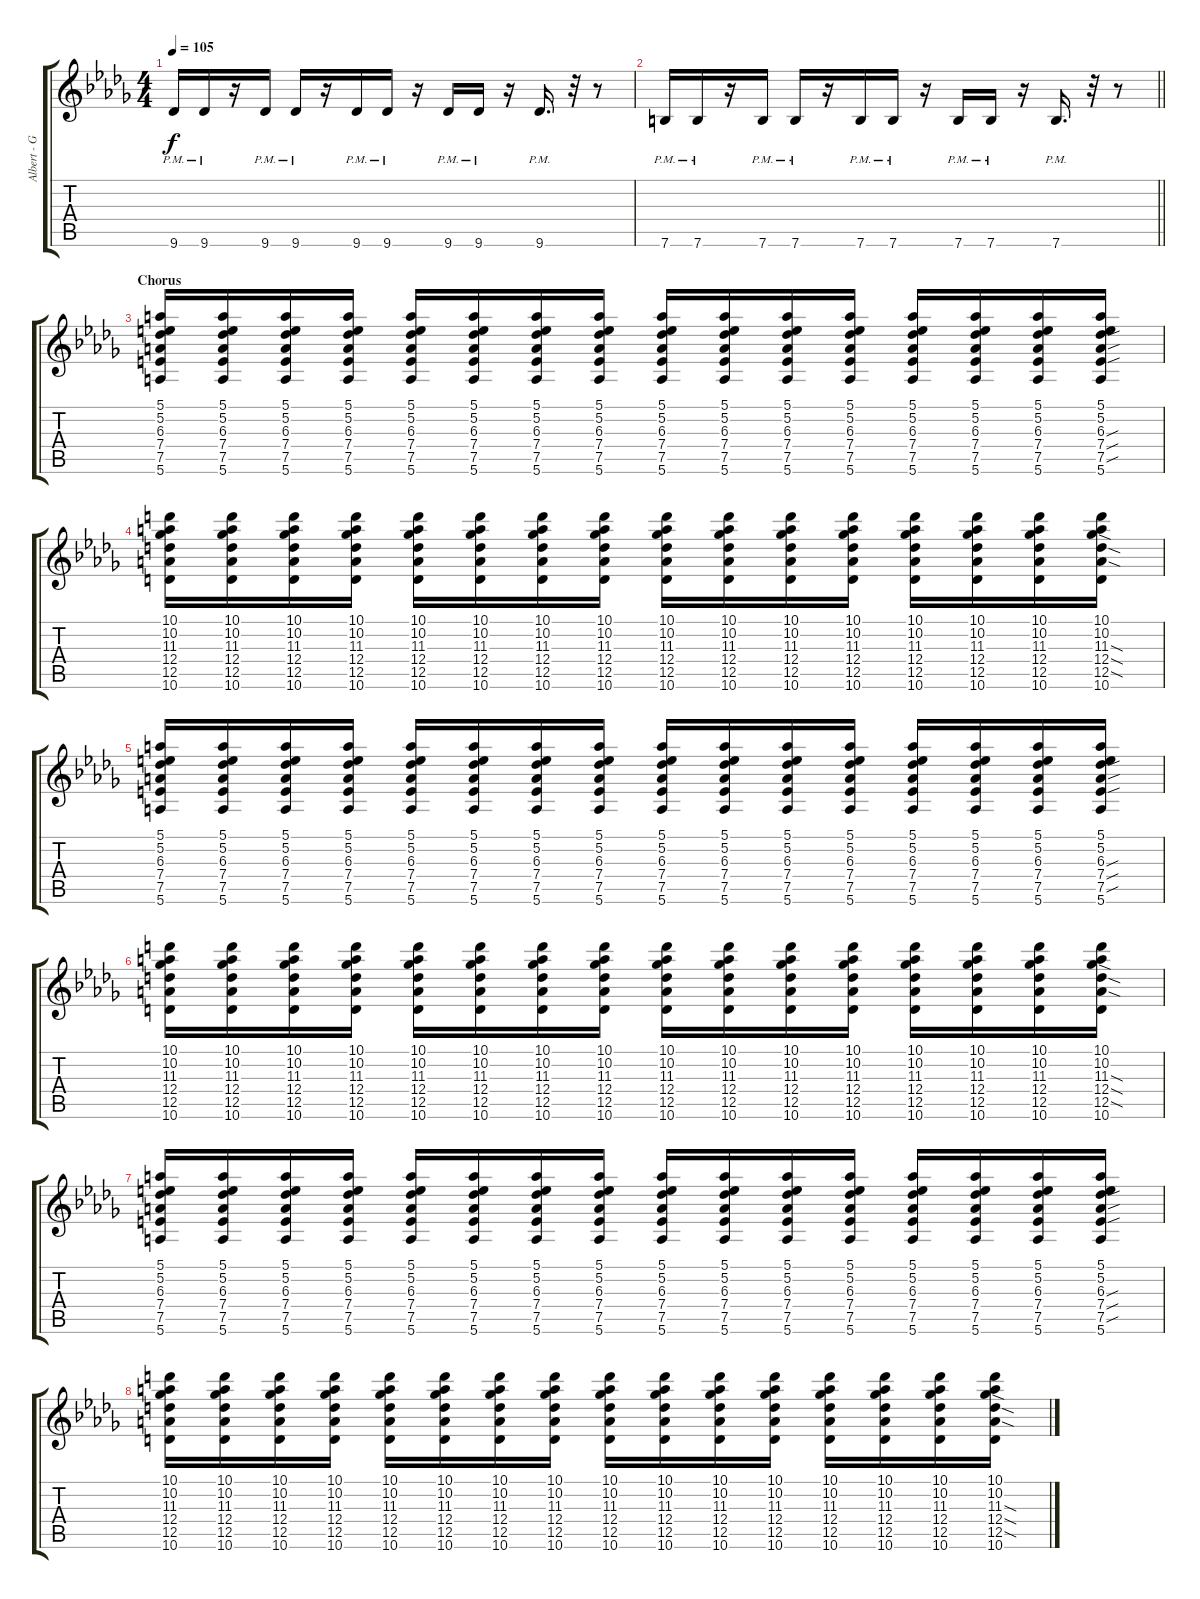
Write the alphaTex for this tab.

\track ("Albert - Guitar RSE" "Albert - G") {instrument overdrivenguitar}
\staff {score tabs}
\tuning (E4 B3 G3 D3 A2 E2) {hide}
\ts (4 4)
\tempo 105
\clef g2
\ks db
9.6{pm}.16{dy f} 9.6{pm}.16 r.16 9.6{pm}.16 9.6{pm}.16 r.16 9.6{pm}.16 9.6{pm}.16 r.16 9.6{pm}.16 9.6{pm}.16 r.16 9.6{pm}.16{d} r.32 r.8 |
\barLineRight lightlight
7.6{pm}.16 7.6{pm}.16 r.16 7.6{pm}.16 7.6{pm}.16 r.16 7.6{pm}.16 7.6{pm}.16 r.16 7.6{pm}.16 7.6{pm}.16 r.16 7.6{pm}.16{d} r.32 r.8 |
\section ("" "Chorus")
(5.1 5.2 6.3 7.4 7.5 5.6).16{instrument electricguitarjazz} (5.1 5.2 6.3 7.4 7.5 5.6).16 (5.1 5.2 6.3 7.4 7.5 5.6).16 (5.1 5.2 6.3 7.4 7.5 5.6).16 (5.1 5.2 6.3 7.4 7.5 5.6).16 (5.1 5.2 6.3 7.4 7.5 5.6).16 (5.1 5.2 6.3 7.4 7.5 5.6).16 (5.1 5.2 6.3 7.4 7.5 5.6).16 (5.1 5.2 6.3 7.4 7.5 5.6).16 (5.1 5.2 6.3 7.4 7.5 5.6).16 (5.1 5.2 6.3 7.4 7.5 5.6).16 (5.1 5.2 6.3 7.4 7.5 5.6).16 (5.1 5.2 6.3 7.4 7.5 5.6).16 (5.1 5.2 6.3 7.4 7.5 5.6).16 (5.1 5.2 6.3 7.4 7.5 5.6).16 (5.1 5.2 6.3{sou} 7.4{sou} 7.5{sou} 5.6).16 |
(10.1 10.2 11.3 12.4 12.5 10.6).16 (10.1 10.2 11.3 12.4 12.5 10.6).16 (10.1 10.2 11.3 12.4 12.5 10.6).16 (10.1 10.2 11.3 12.4 12.5 10.6).16 (10.1 10.2 11.3 12.4 12.5 10.6).16 (10.1 10.2 11.3 12.4 12.5 10.6).16 (10.1 10.2 11.3 12.4 12.5 10.6).16 (10.1 10.2 11.3 12.4 12.5 10.6).16 (10.1 10.2 11.3 12.4 12.5 10.6).16 (10.1 10.2 11.3 12.4 12.5 10.6).16 (10.1 10.2 11.3 12.4 12.5 10.6).16 (10.1 10.2 11.3 12.4 12.5 10.6).16 (10.1 10.2 11.3 12.4 12.5 10.6).16 (10.1 10.2 11.3 12.4 12.5 10.6).16 (10.1 10.2 11.3 12.4 12.5 10.6).16 (10.1 10.2 11.3{sod} 12.4{sod} 12.5{sod} 10.6).16 |
(5.1 5.2 6.3 7.4 7.5 5.6).16 (5.1 5.2 6.3 7.4 7.5 5.6).16 (5.1 5.2 6.3 7.4 7.5 5.6).16 (5.1 5.2 6.3 7.4 7.5 5.6).16 (5.1 5.2 6.3 7.4 7.5 5.6).16 (5.1 5.2 6.3 7.4 7.5 5.6).16 (5.1 5.2 6.3 7.4 7.5 5.6).16 (5.1 5.2 6.3 7.4 7.5 5.6).16 (5.1 5.2 6.3 7.4 7.5 5.6).16 (5.1 5.2 6.3 7.4 7.5 5.6).16 (5.1 5.2 6.3 7.4 7.5 5.6).16 (5.1 5.2 6.3 7.4 7.5 5.6).16 (5.1 5.2 6.3 7.4 7.5 5.6).16 (5.1 5.2 6.3 7.4 7.5 5.6).16 (5.1 5.2 6.3 7.4 7.5 5.6).16 (5.1 5.2 6.3{sou} 7.4{sou} 7.5{sou} 5.6).16 |
(10.1 10.2 11.3 12.4 12.5 10.6).16 (10.1 10.2 11.3 12.4 12.5 10.6).16 (10.1 10.2 11.3 12.4 12.5 10.6).16 (10.1 10.2 11.3 12.4 12.5 10.6).16 (10.1 10.2 11.3 12.4 12.5 10.6).16 (10.1 10.2 11.3 12.4 12.5 10.6).16 (10.1 10.2 11.3 12.4 12.5 10.6).16 (10.1 10.2 11.3 12.4 12.5 10.6).16 (10.1 10.2 11.3 12.4 12.5 10.6).16 (10.1 10.2 11.3 12.4 12.5 10.6).16 (10.1 10.2 11.3 12.4 12.5 10.6).16 (10.1 10.2 11.3 12.4 12.5 10.6).16 (10.1 10.2 11.3 12.4 12.5 10.6).16 (10.1 10.2 11.3 12.4 12.5 10.6).16 (10.1 10.2 11.3 12.4 12.5 10.6).16 (10.1 10.2 11.3{sod} 12.4{sod} 12.5{sod} 10.6).16 |
(5.1 5.2 6.3 7.4 7.5 5.6).16 (5.1 5.2 6.3 7.4 7.5 5.6).16 (5.1 5.2 6.3 7.4 7.5 5.6).16 (5.1 5.2 6.3 7.4 7.5 5.6).16 (5.1 5.2 6.3 7.4 7.5 5.6).16 (5.1 5.2 6.3 7.4 7.5 5.6).16 (5.1 5.2 6.3 7.4 7.5 5.6).16 (5.1 5.2 6.3 7.4 7.5 5.6).16 (5.1 5.2 6.3 7.4 7.5 5.6).16 (5.1 5.2 6.3 7.4 7.5 5.6).16 (5.1 5.2 6.3 7.4 7.5 5.6).16 (5.1 5.2 6.3 7.4 7.5 5.6).16 (5.1 5.2 6.3 7.4 7.5 5.6).16 (5.1 5.2 6.3 7.4 7.5 5.6).16 (5.1 5.2 6.3 7.4 7.5 5.6).16 (5.1 5.2 6.3{sou} 7.4{sou} 7.5{sou} 5.6).16 |
(10.1 10.2 11.3 12.4 12.5 10.6).16 (10.1 10.2 11.3 12.4 12.5 10.6).16 (10.1 10.2 11.3 12.4 12.5 10.6).16 (10.1 10.2 11.3 12.4 12.5 10.6).16 (10.1 10.2 11.3 12.4 12.5 10.6).16 (10.1 10.2 11.3 12.4 12.5 10.6).16 (10.1 10.2 11.3 12.4 12.5 10.6).16 (10.1 10.2 11.3 12.4 12.5 10.6).16 (10.1 10.2 11.3 12.4 12.5 10.6).16 (10.1 10.2 11.3 12.4 12.5 10.6).16 (10.1 10.2 11.3 12.4 12.5 10.6).16 (10.1 10.2 11.3 12.4 12.5 10.6).16 (10.1 10.2 11.3 12.4 12.5 10.6).16 (10.1 10.2 11.3 12.4 12.5 10.6).16 (10.1 10.2 11.3 12.4 12.5 10.6).16 (10.1 10.2 11.3{sod} 12.4{sod} 12.5{sod} 10.6).16
